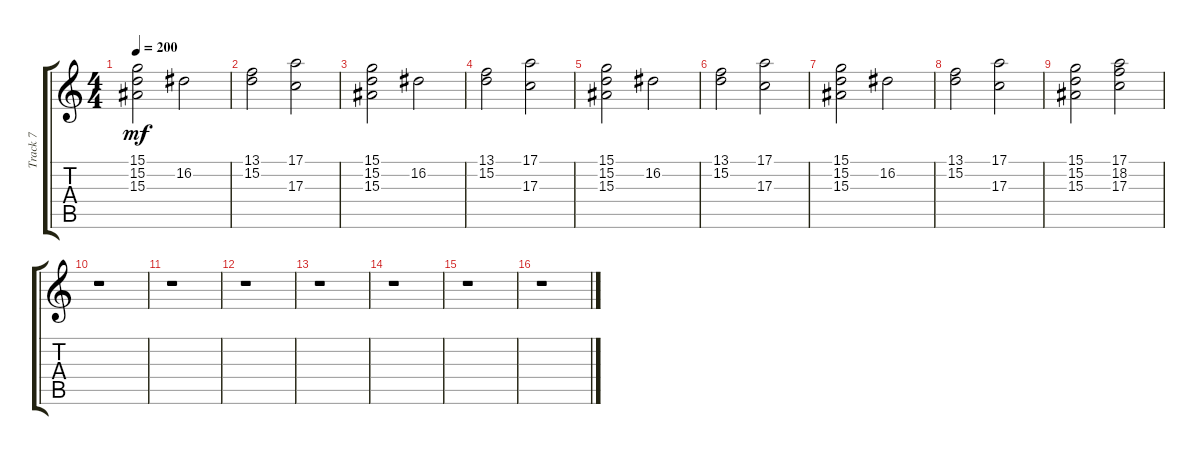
\track ("Track 7" "Track 7") {instrument choiraahs}
\staff {score tabs}
\tuning (E4 B3 G3 D3 A2 E2) {hide}
\ts (4 4)
\tempo 200
\clef g2
\ks c
(15.1 15.2 15.3).2{dy mf} 16.2.2 |
(13.1 15.2).2 (17.1 17.3).2 |
(15.1 15.2 15.3).2 16.2.2 |
(13.1 15.2).2 (17.1 17.3).2 |
(15.1 15.2 15.3).2 16.2.2 |
(13.1 15.2).2 (17.1 17.3).2 |
(15.1 15.2 15.3).2 16.2.2 |
(13.1 15.2).2 (17.1 17.3).2 |
(15.1 15.2 15.3).2 (17.1 18.2 17.3).2 |
r.1 |
r.1 |
r.1 |
r.1 |
r.1 |
r.1 |
r.1
